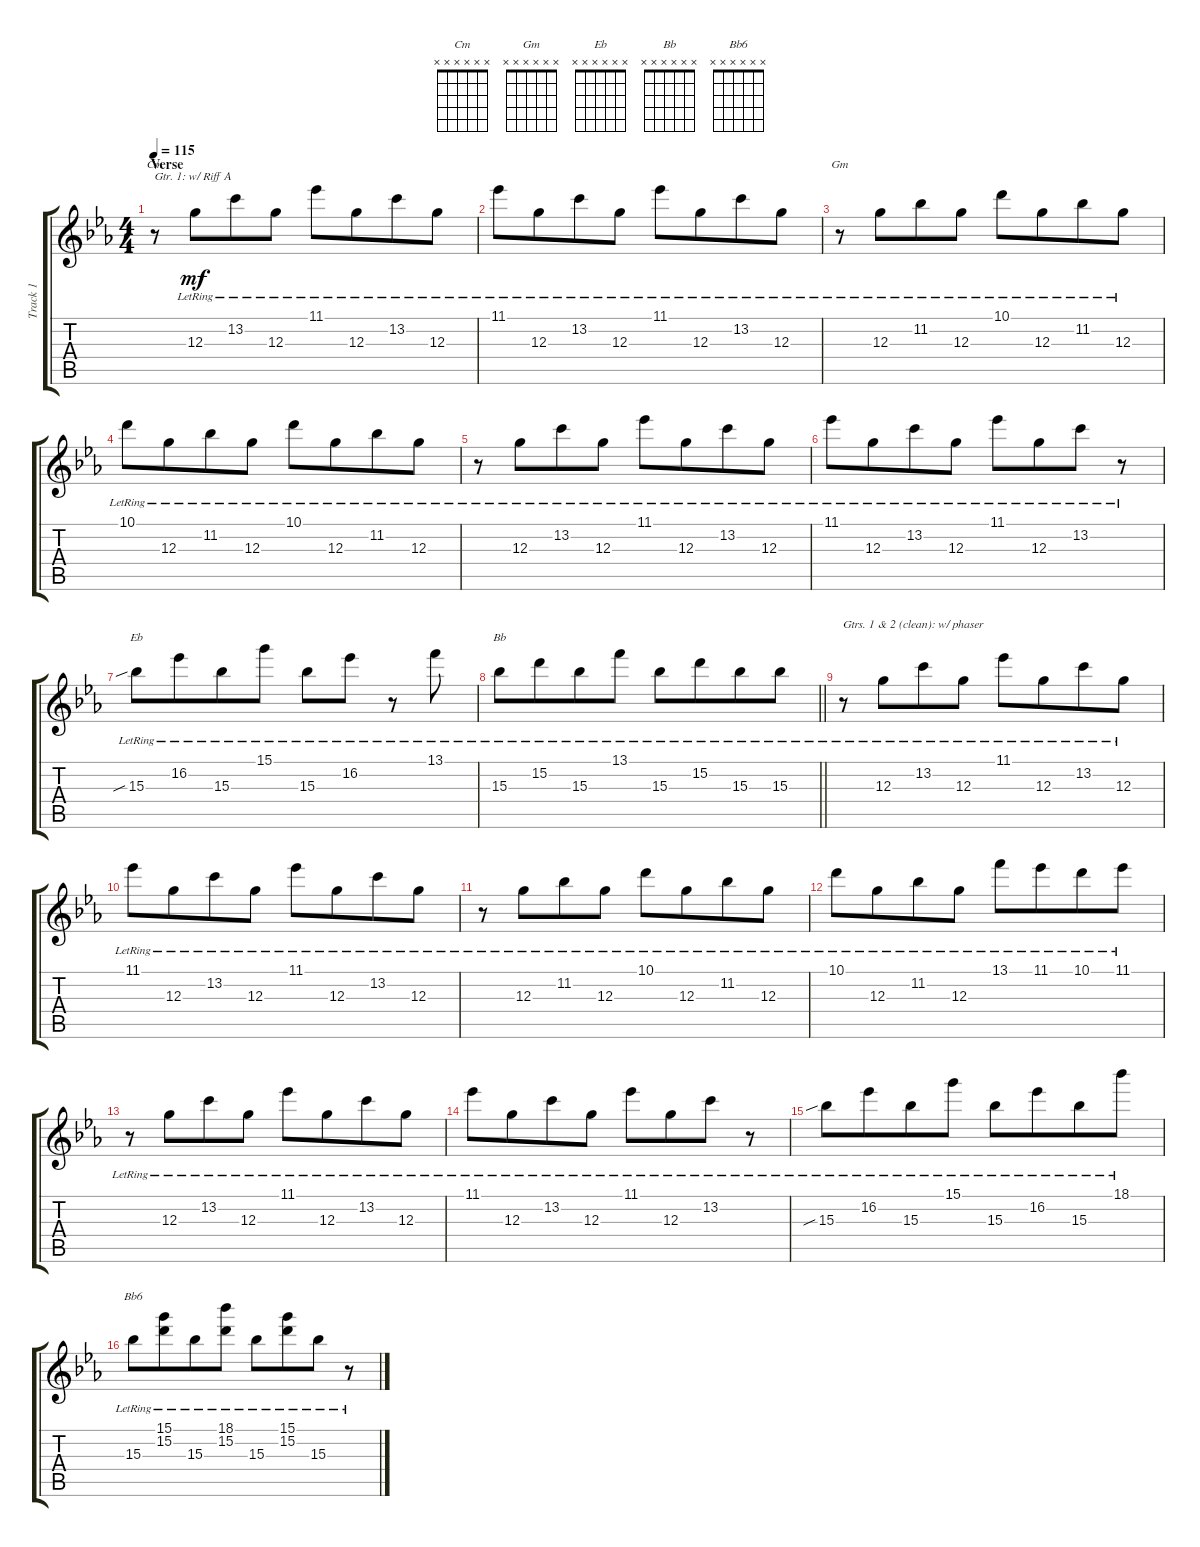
\track ("Track 1" "Track 1") {instrument electricguitarclean}
\staff {score tabs}
\tuning (E4 B3 G3 D3 A2 E2) {hide}
\chord ("Cm" x x x x x x)
\chord ("Gm" x x x x x x)
\chord ("Eb" x x x x x x)
\chord ("Bb" x x x x x x)
\chord ("Bb6" x x x x x x)
\ts (4 4)
\section ("" "Verse")
\tempo 115
\clef g2
\ks eb
r.8{ch "Cm" txt "Gtr. 1: w/ Riff A" dy mf} 12.3{lr}.8{beam merge} 13.2{lr}.8 12.3{lr}.8 11.1{lr}.8 12.3{lr}.8{beam merge} 13.2{lr}.8 12.3{lr}.8 |
11.1{lr}.8 12.3{lr}.8{beam merge} 13.2{lr}.8 12.3{lr}.8 11.1{lr}.8 12.3{lr}.8{beam merge} 13.2{lr}.8 12.3{lr}.8 |
r.8{ch "Gm"} 12.3{lr}.8{beam merge} 11.2{lr}.8 12.3{lr}.8 10.1{lr}.8 12.3{lr}.8{beam merge} 11.2{lr}.8 12.3{lr}.8 |
10.1{lr}.8 12.3{lr}.8{beam merge} 11.2{lr}.8 12.3{lr}.8 10.1{lr}.8 12.3{lr}.8{beam merge} 11.2{lr}.8 12.3{lr}.8 |
r.8 12.3{lr}.8{beam merge} 13.2{lr}.8 12.3{lr}.8 11.1{lr}.8 12.3{lr}.8{beam merge} 13.2{lr}.8 12.3{lr}.8 |
11.1{lr}.8 12.3{lr}.8{beam merge} 13.2{lr}.8 12.3{lr}.8 11.1{lr}.8 12.3{lr}.8{beam merge} 13.2{lr}.8 r.8 |
15.3{sib lr}.8{ch "Eb"} 16.2{lr}.8{beam merge} 15.3{lr}.8 15.1{lr}.8 15.3{lr}.8 16.2{lr}.8 r.8 13.1{lr}.8 |
\barLineRight lightlight
15.3{lr}.8{ch "Bb"} 15.2{lr}.8{beam merge} 15.3{lr}.8 13.1{lr}.8 15.3{lr}.8 15.2{lr}.8{beam merge} 15.3{lr}.8 15.3{lr}.8 |
r.8{txt "Gtrs. 1 & 2 (clean): w/ phaser"} 12.3{lr}.8{beam merge} 13.2{lr}.8 12.3{lr}.8 11.1{lr}.8 12.3{lr}.8{beam merge} 13.2{lr}.8 12.3{lr}.8 |
11.1{lr}.8 12.3{lr}.8{beam merge} 13.2{lr}.8 12.3{lr}.8 11.1{lr}.8 12.3{lr}.8{beam merge} 13.2{lr}.8 12.3{lr}.8 |
r.8 12.3{lr}.8{beam merge} 11.2{lr}.8 12.3{lr}.8 10.1{lr}.8 12.3{lr}.8{beam merge} 11.2{lr}.8 12.3{lr}.8 |
10.1{lr}.8 12.3{lr}.8{beam merge} 11.2{lr}.8 12.3{lr}.8 13.1{lr}.8 11.1{lr}.8{beam merge} 10.1{lr}.8 11.1{lr}.8 |
r.8 12.3{lr}.8{beam merge} 13.2{lr}.8 12.3{lr}.8 11.1{lr}.8 12.3{lr}.8{beam merge} 13.2{lr}.8 12.3{lr}.8 |
11.1{lr}.8 12.3{lr}.8{beam merge} 13.2{lr}.8 12.3{lr}.8 11.1{lr}.8 12.3{lr}.8{beam merge} 13.2{lr}.8 r.8 |
15.3{sib lr}.8 16.2{lr}.8{beam merge} 15.3{lr}.8 15.1{lr}.8 15.3{lr}.8 16.2{lr}.8{beam merge} 15.3{lr}.8 18.1{lr}.8 |
15.3{lr}.8{ch "Bb6"} (15.1{lr} 15.2{lr}).8{beam merge} 15.3{lr}.8 (18.1{lr} 15.2{lr}).8 15.3{lr}.8 (15.1{lr} 15.2{lr}).8{beam merge} 15.3{lr}.8 r.8
